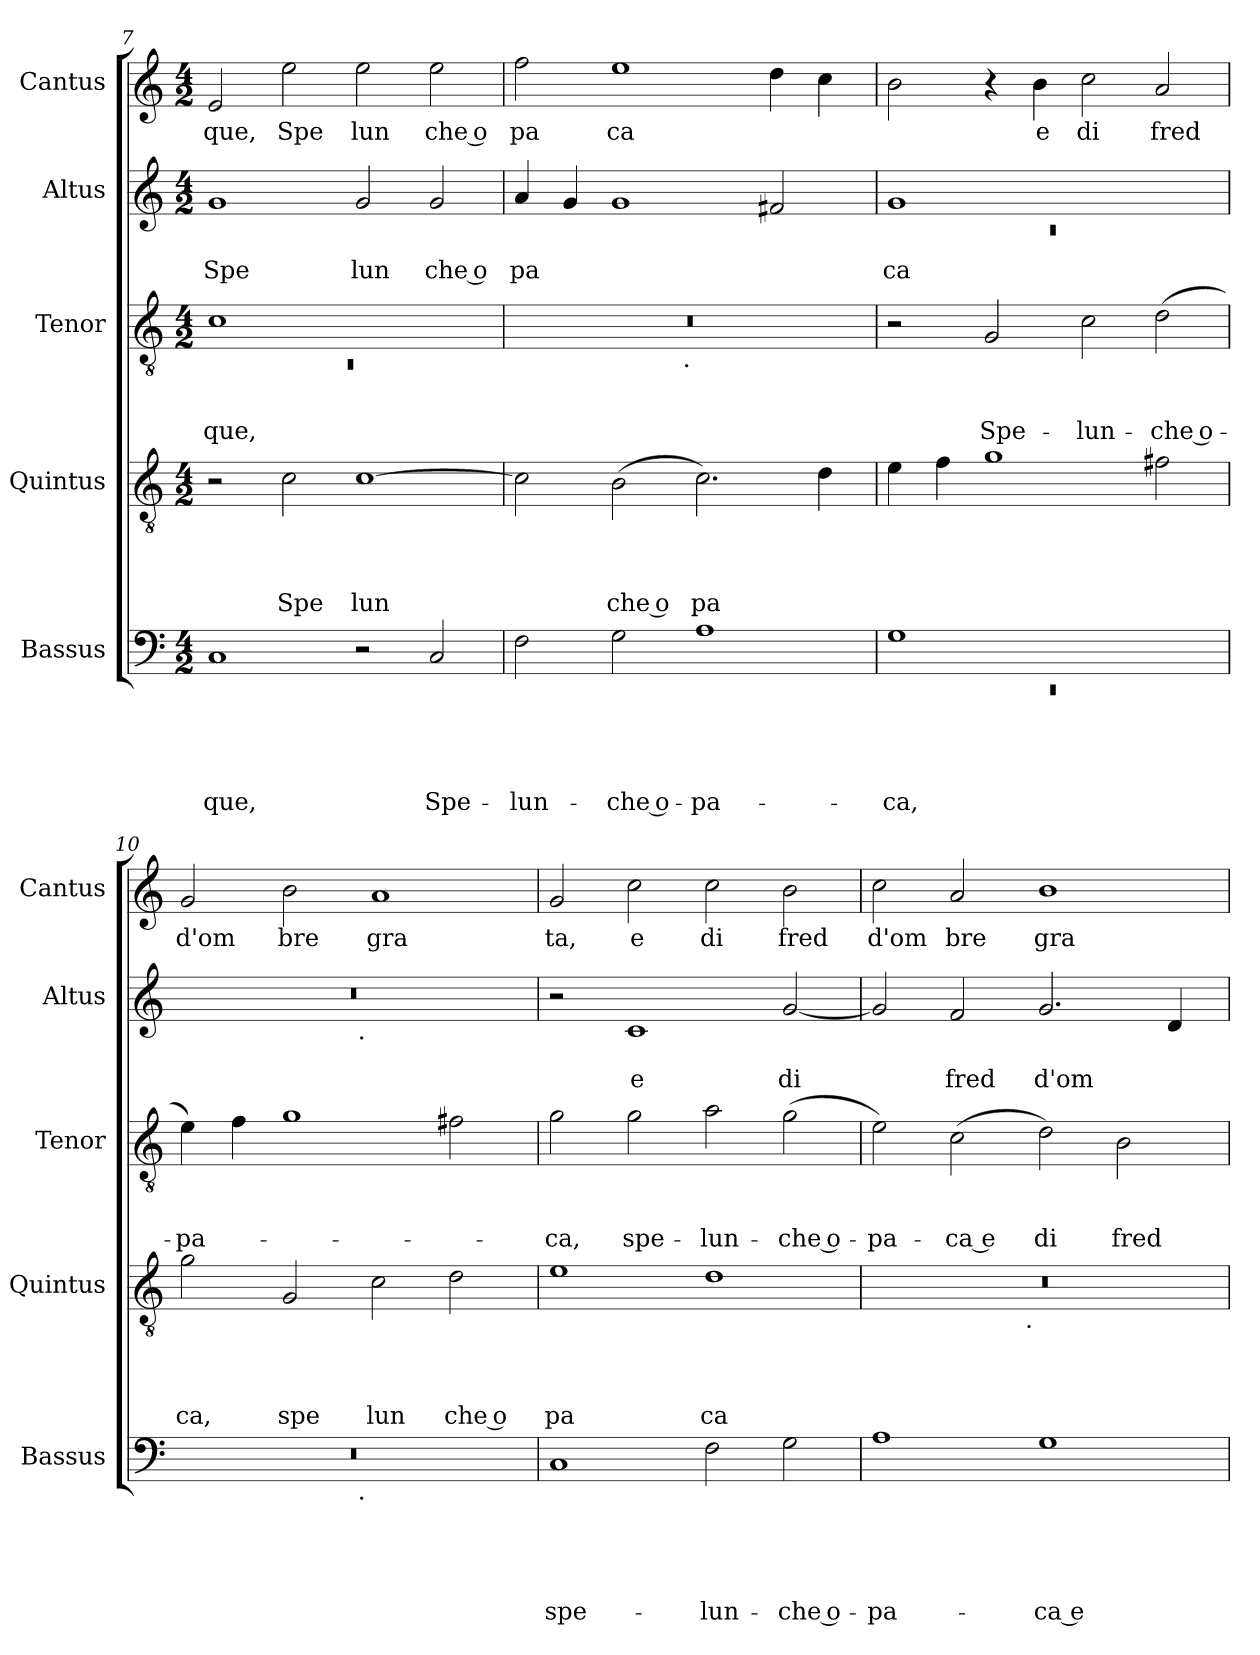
**kern	**text	**text	**text	**text	**text	**kern	**text	**text	**text	**text	**kern	**text	**text	**text	**kern	**text	**text	**kern	**text
*part5	*part5	*part5	*part5	*part5	*part5	*part4	*part4	*part4	*part4	*part4	*part3	*part3	*part3	*part3	*part2	*part2	*part2	*part1	*part1
*staff5	*staff5	*staff5	*staff5	*staff5	*staff5	*staff4	*staff4	*staff4	*staff4	*staff4	*staff3	*staff3	*staff3	*staff3	*staff2	*staff2	*staff2	*staff1	*staff1
*I"Bassus	*	*	*	*	*	*I"Quintus	*	*	*	*	*I"Tenor	*	*	*	*I"Altus	*	*	*I"Cantus	*
*I'Bassus	*	*	*	*	*	*I'Quintus	*	*	*	*	*I'Tenor	*	*	*	*I'Altus	*	*	*I'Cantus	*
*clefF4	*	*	*	*	*	*clefGv2	*	*	*	*	*clefGv2	*	*	*	*clefG2	*	*	*clefG2	*
*k[]	*	*	*	*	*	*k[]	*	*	*	*	*k[]	*	*	*	*k[]	*	*	*k[]	*
*C:	*	*	*	*	*	*C:	*	*	*	*	*C:	*	*	*	*C:	*	*	*C:	*
*M4/2	*	*	*	*	*	*M4/2	*	*	*	*	*M4/2	*	*	*	*M4/2	*	*	*M4/2	*
=7	=7	=7	=7	=7	=7	=7	=7	=7	=7	=7	=7	=7	=7	=7	=7	=7	=7	=7	=7
*	*	*	*	*	*	*	*	*	*	*	*^	*	*	*	*	*	*	*	*
!	!	!	!	!	!LO:LY:b	!	!	!	!	!	!	!LO:N:vis=1	!	!	!LO:LY:b	!	!	!LO:LY:b	!	!LO:LY:b
1C	.	.	.	.	-que,	2r	.	.	.	.	1c	0rC	.	.	-que,	1g	.	Spe	2e/	que,
!	!	!	!	!	!	!	!	!	!	!LO:LY:b	!	!	!	!	!	!	!	!	!	!LO:LY:b
.	.	.	.	.	.	2c\	.	.	.	Spe	.	.	.	.	.	.	.	.	2ee\	Spe
!	!	!	!	!	!	!	!	!	!	!LO:LY:b	!	!	!	!	!	!	!	!LO:LY:b	!	!LO:LY:b
2r	.	.	.	.	.	[>1c	.	.	.	lun	1ryy	.	.	.	.	2g/	.	lun	2ee\	lun
!	!	!	!	!	!LO:LY:b	!	!	!	!	!	!	!	!	!	!	!	!	!LO:LY:b:rj	!	!LO:LY:b:rj
2C/	.	.	.	.	Spe-	.	.	.	.	.	.	.	.	.	.	2g/	.	che o	2ee\	che o
=8	=8	=8	=8	=8	=8	=8	=8	=8	=8	=8	=8	=8	=8	=8	=8	=8	=8	=8	=8	=8
!	!	!	!	!	!LO:LY:b	!	!	!	!	!	!	!	!	!	!	!	!	!LO:LY:b	!	!LO:LY:b
2F\	.	.	.	.	-lun-	2c\]	.	.	.	.	0r	2ryy	.	.	.	4a/	.	pa	2ff\	pa
.	.	.	.	.	.	.	.	.	.	.	.	.	.	.	.	4g/	.	.	.	.
!	!	!	!	!	!LO:LY:b:rj	!	!	!	!	!LO:LY:b:rj	!	!	!	!	!	!	!	!	!	!LO:LY:b
2G\	.	.	.	.	-che o-	(<2B\	.	.	.	che o	.	4...ryy	.	.	.	1g	.	.	1ee	ca
!	!	!	!	!	!	!	!	!	!	!	!	!LO:TX:b:t=.	!	!	!	!	!	!	!	!
.	.	.	.	.	.	.	.	.	.	.	.	1ryy	.	.	.	.	.	.	.	.
!	!	!	!	!	!LO:LY:b	!	!	!	!	!LO:LY:b	!	!	!	!	!	!	!	!	!	!
1A	.	.	.	.	-pa-	2.c\)	.	.	.	pa	.	.	.	.	.	.	.	.	.	.
.	.	.	.	.	.	.	.	.	.	.	.	.	.	.	.	2f#/	.	.	4dd\	.
.	.	.	.	.	.	4d\	.	.	.	.	.	.	.	.	.	.	.	.	4cc\	.
.	.	.	.	.	.	.	.	.	.	.	.	32ryy	.	.	.	.	.	.	.	.
=9	=9	=9	=9	=9	=9	=9	=9	=9	=9	=9	=9	=9	=9	=9	=9	=9	=9	=9	=9	=9
*^	*	*	*	*	*	*	*	*	*	*	*	*	*	*	*	*^	*	*	*	*
!	!LO:N:vis=1	!	!	!	!	!LO:LY:b	!	!	!	!	!	!	!	!	!	!	!	!LO:N:vis=1	!	!LO:LY:b	!	!
*	*	*	*	*	*	*	*	*	*	*	*	*v	*v	*	*	*	*	*	*	*	*	*
1G	0rEE	.	.	.	.	-ca,	4e\	.	.	.	.	2r	.	.	.	1g	0rc	.	ca	2b\	.
.	.	.	.	.	.	.	4f\	.	.	.	.	.	.	.	.	.	.	.	.	.	.
!	!	!	!	!	!	!	!	!	!	!	!	!	!	!	!LO:LY:b	!	!	!	!	!	!
.	.	.	.	.	.	.	1g	.	.	.	.	2G/	.	.	Spe-	.	.	.	.	4r	.
!	!	!	!	!	!	!	!	!	!	!	!	!	!	!	!	!	!	!	!	!	!LO:LY:b
.	.	.	.	.	.	.	.	.	.	.	.	.	.	.	.	.	.	.	.	4b\	e
!	!	!	!	!	!	!	!	!	!	!	!	!	!	!	!LO:LY:b	!	!	!	!	!	!LO:LY:b
1ryy	.	.	.	.	.	.	.	.	.	.	.	2c\	.	.	-lun-	1ryy	.	.	.	2cc\	di
!	!	!	!	!	!	!	!	!	!	!	!	!	!	!	!LO:LY:b:rj	!	!	!	!	!	!LO:LY:b
.	.	.	.	.	.	.	2f#\	.	.	.	.	(<2d\	.	.	-che o-	.	.	.	.	2a/	fred
=10	=10	=10	=10	=10	=10	=10	=10	=10	=10	=10	=10	=10	=10	=10	=10	=10	=10	=10	=10	=10	=10
!	!	!	!	!	!	!	!	!	!	!	!LO:LY:b	!	!	!	!LO:LY:b	!	!	!	!	!	!LO:LY:b
0r	2ryy	.	.	.	.	.	2g\	.	.	.	ca,	4e\)	.	.	-pa-	0r	2ryy	.	.	2g/	d'om
.	.	.	.	.	.	.	.	.	.	.	.	4f\	.	.	.	.	.	.	.	.	.
!	!	!	!	!	!	!	!	!	!	!	!LO:LY:b	!	!	!	!	!	!	!	!	!	!LO:LY:b
.	4...ryy	.	.	.	.	.	2G/	.	.	.	spe	1g	.	.	.	.	4...ryy	.	.	2b\	bre
!	!	!	!	!	!	!	!	!	!	!	!	!	!	!	!	!	!LO:TX:b:t=.	!	!	!	!
!	!LO:TX:b:t=.	!	!	!	!	!	!	!	!	!	!	!	!	!	!	!	!	!	!	!	!
.	1ryy	.	.	.	.	.	.	.	.	.	.	.	.	.	.	.	1ryy	.	.	.	.
!	!	!	!	!	!	!	!	!	!	!	!LO:LY:b	!	!	!	!	!	!	!	!	!	!LO:LY:b
.	.	.	.	.	.	.	2c\	.	.	.	lun	.	.	.	.	.	.	.	.	1a	gra
!	!	!	!	!	!	!	!	!	!	!	!LO:LY:b:rj	!	!	!	!	!	!	!	!	!	!
.	.	.	.	.	.	.	2d\	.	.	.	che o	2f#\	.	.	.	.	.	.	.	.	.
.	32ryy	.	.	.	.	.	.	.	.	.	.	.	.	.	.	.	32ryy	.	.	.	.
=11	=11	=11	=11	=11	=11	=11	=11	=11	=11	=11	=11	=11	=11	=11	=11	=11	=11	=11	=11	=11	=11
!	!	!	!	!	!	!LO:LY:b	!	!	!	!	!LO:LY:b	!	!	!	!LO:LY:b	!	!	!	!	!	!LO:LY:b
*v	*v	*	*	*	*	*	*	*	*	*	*	*	*	*	*	*v	*v	*	*	*	*
1C	.	.	.	.	spe-	1e	.	.	.	pa	2g\	.	.	-ca,	2r	.	.	2g/	ta,
!	!	!	!	!	!	!	!	!	!	!	!	!	!	!LO:LY:b	!	!	!LO:LY:b	!	!LO:LY:b
.	.	.	.	.	.	.	.	.	.	.	2g\	.	.	spe-	1c	.	e	2cc\	e
!	!	!	!	!	!LO:LY:b	!	!	!	!	!LO:LY:b	!	!	!	!LO:LY:b	!	!	!	!	!LO:LY:b
2F\	.	.	.	.	-lun-	1d	.	.	.	ca	2a\	.	.	-lun-	.	.	.	2cc\	di
!	!	!	!	!	!LO:LY:b:rj	!	!	!	!	!	!	!	!	!LO:LY:b:rj	!	!	!LO:LY:b	!	!LO:LY:b
2G\	.	.	.	.	-che o-	.	.	.	.	.	(<2g\	.	.	-che o-	[<2g/	.	di	2b\	fred
=12	=12	=12	=12	=12	=12	=12	=12	=12	=12	=12	=12	=12	=12	=12	=12	=12	=12	=12	=12
!	!	!	!	!	!LO:LY:b	!	!	!	!	!	!	!	!	!LO:LY:b	!	!	!	!	!LO:LY:b
*	*	*	*	*	*	*^	*	*	*	*	*	*	*	*	*	*	*	*	*
1A	.	.	.	.	-pa-	0r	2ryy	.	.	.	.	2e\)	.	.	-pa-	2g/]	.	.	2cc\	d'om
!	!	!	!	!	!	!	!	!	!	!	!	!	!	!	!LO:LY:b:rj	!	!	!LO:LY:b	!	!LO:LY:b
.	.	.	.	.	.	.	4...ryy	.	.	.	.	(<2c\	.	.	-ca e	2f/	.	fred	2a/	bre
!	!	!	!	!	!	!	!LO:TX:b:t=.	!	!	!	!	!	!	!	!	!	!	!	!	!
.	.	.	.	.	.	.	1ryy	.	.	.	.	.	.	.	.	.	.	.	.	.
!	!	!	!	!	!LO:LY:b:rj	!	!	!	!	!	!	!	!	!	!LO:LY:b	!	!	!LO:LY:b	!	!LO:LY:b
1G	.	.	.	.	-ca e	.	.	.	.	.	.	2d\)	.	.	di	2.g/	.	d'om	1b	gra
!	!	!	!	!	!	!	!	!	!	!	!	!	!	!	!LO:LY:b	!	!	!	!	!
.	.	.	.	.	.	.	.	.	.	.	.	2B\	.	.	fred-	.	.	.	.	.
.	.	.	.	.	.	.	.	.	.	.	.	.	.	.	.	4d/	.	.	.	.
.	.	.	.	.	.	.	32ryy	.	.	.	.	.	.	.	.	.	.	.	.	.
*	*	*	*	*	*	*v	*v	*	*	*	*	*	*	*	*	*	*	*	*	*
=	=	=	=	=	=	=	=	=	=	=	=	=	=	=	=	=	=	=	=
*-	*-	*-	*-	*-	*-	*-	*-	*-	*-	*-	*-	*-	*-	*-	*-	*-	*-	*-	*-
